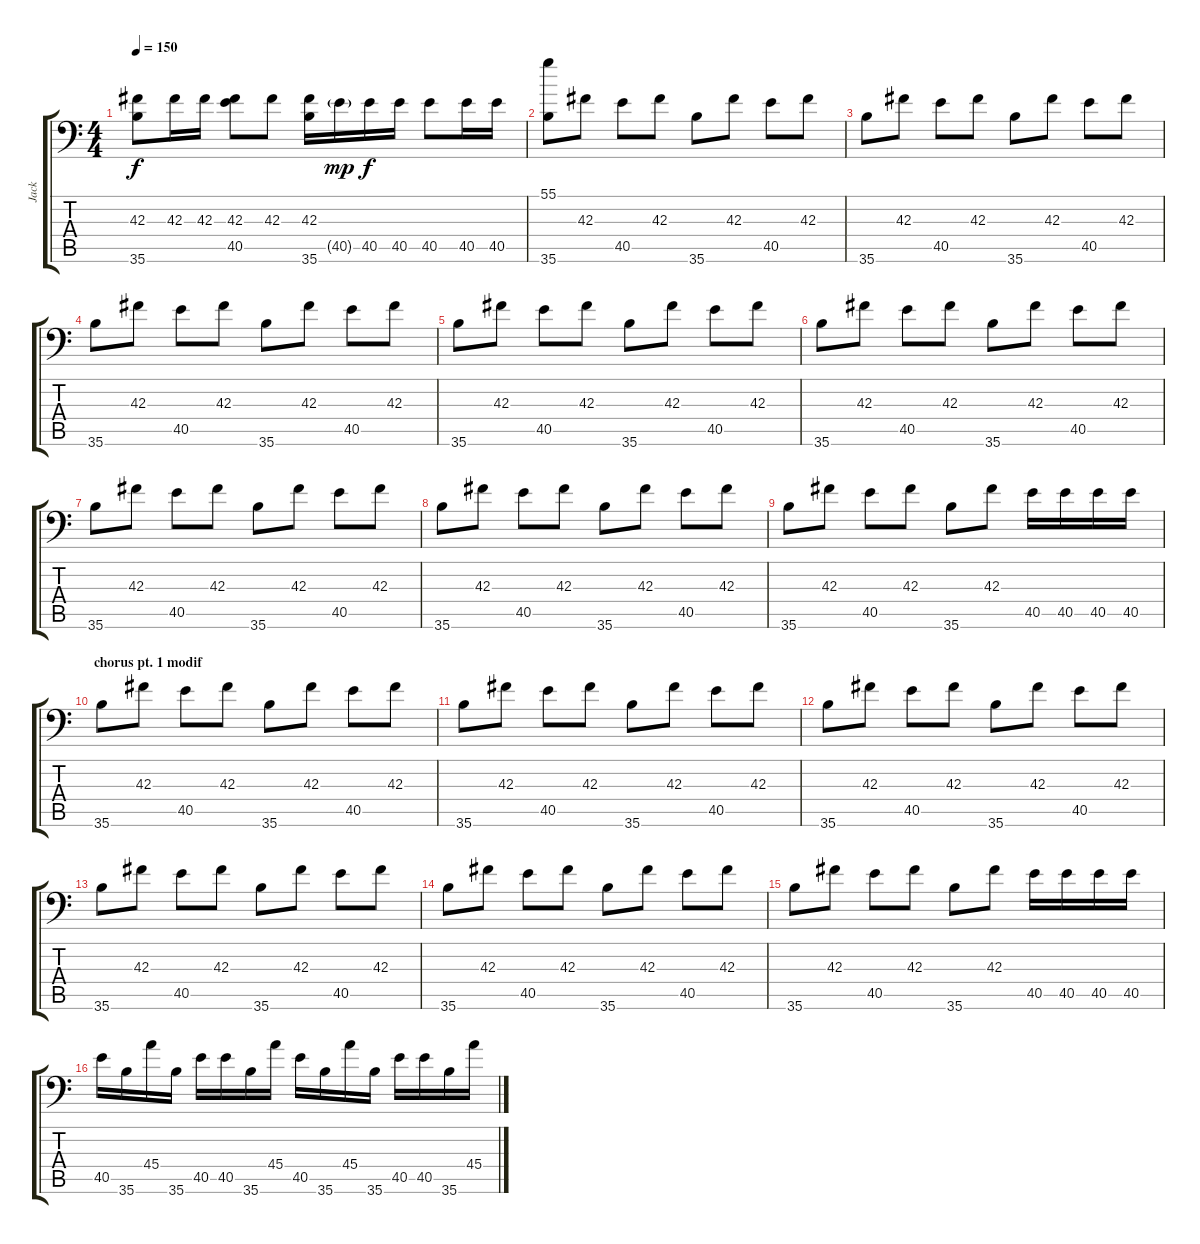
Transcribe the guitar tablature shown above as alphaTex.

\track ("Jack" "Jack") {instrument acousticgrandpiano}
\staff {score tabs}
\tuning (C-1 C-1 C-1 C-1 C-1 C-1) {hide}
\ts (4 4)
\tempo 150
\clef f4
\ks c
(42.3 35.6).8{dy f} 42.3.16 42.3.16 (42.3 40.5).8 42.3.8 (42.3 35.6).16 40.5{g}.16{dy mp} 40.5.16{dy f} 40.5.16 40.5.8 40.5.16 40.5.16 |
(55.1 35.6).8 42.3.8 40.5.8 42.3.8 35.6.8 42.3.8 40.5.8 42.3.8 |
35.6.8 42.3.8 40.5.8 42.3.8 35.6.8 42.3.8 40.5.8 42.3.8 |
35.6.8 42.3.8 40.5.8 42.3.8 35.6.8 42.3.8 40.5.8 42.3.8 |
35.6.8 42.3.8 40.5.8 42.3.8 35.6.8 42.3.8 40.5.8 42.3.8 |
35.6.8 42.3.8 40.5.8 42.3.8 35.6.8 42.3.8 40.5.8 42.3.8 |
35.6.8 42.3.8 40.5.8 42.3.8 35.6.8 42.3.8 40.5.8 42.3.8 |
35.6.8 42.3.8 40.5.8 42.3.8 35.6.8 42.3.8 40.5.8 42.3.8 |
35.6.8 42.3.8 40.5.8 42.3.8 35.6.8 42.3.8 40.5.16 40.5.16 40.5.16 40.5.16 |
\section ("" "chorus pt. 1 modif")
35.6.8 42.3.8 40.5.8 42.3.8 35.6.8 42.3.8 40.5.8 42.3.8 |
35.6.8 42.3.8 40.5.8 42.3.8 35.6.8 42.3.8 40.5.8 42.3.8 |
35.6.8 42.3.8 40.5.8 42.3.8 35.6.8 42.3.8 40.5.8 42.3.8 |
35.6.8 42.3.8 40.5.8 42.3.8 35.6.8 42.3.8 40.5.8 42.3.8 |
35.6.8 42.3.8 40.5.8 42.3.8 35.6.8 42.3.8 40.5.8 42.3.8 |
35.6.8 42.3.8 40.5.8 42.3.8 35.6.8 42.3.8 40.5.16 40.5.16 40.5.16 40.5.16 |
40.5.16 35.6.16 45.4.16 35.6.16 40.5.16 40.5.16 35.6.16 45.4.16 40.5.16 35.6.16 45.4.16 35.6.16 40.5.16 40.5.16 35.6.16 45.4.16
